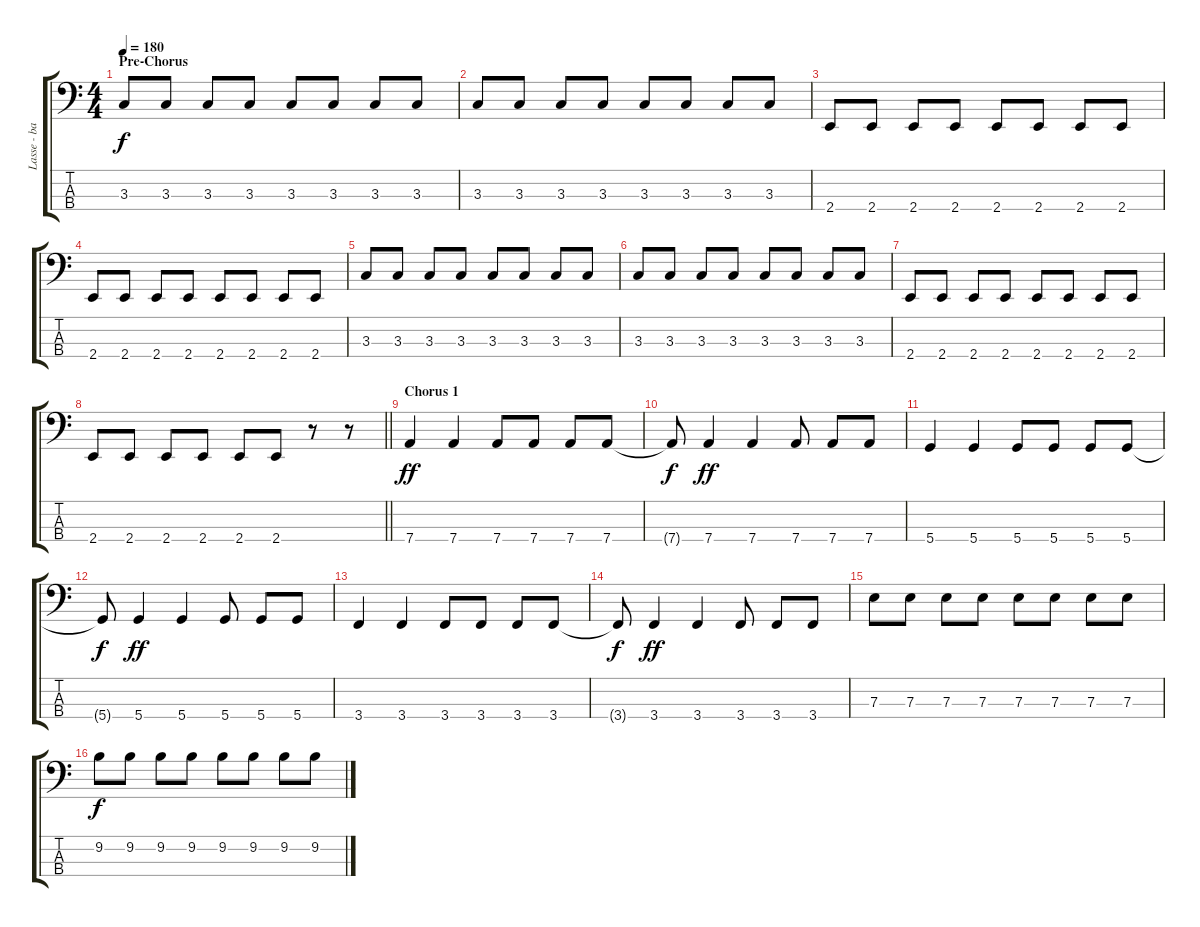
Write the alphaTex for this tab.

\track ("Lasse - bass" "Lasse - ba") {instrument electricbassfinger}
\staff {score tabs}
\tuning (G2 D2 A1 D1) {hide}
\ts (4 4)
\section ("" "Pre-Chorus")
\tempo 180
\clef f4
\ks c
3.3.8{dy f} 3.3.8 3.3.8 3.3.8 3.3.8 3.3.8 3.3.8 3.3.8 |
3.3.8 3.3.8 3.3.8 3.3.8 3.3.8 3.3.8 3.3.8 3.3.8 |
2.4.8 2.4.8 2.4.8 2.4.8 2.4.8 2.4.8 2.4.8 2.4.8 |
2.4.8 2.4.8 2.4.8 2.4.8 2.4.8 2.4.8 2.4.8 2.4.8 |
3.3.8 3.3.8 3.3.8 3.3.8 3.3.8 3.3.8 3.3.8 3.3.8 |
3.3.8 3.3.8 3.3.8 3.3.8 3.3.8 3.3.8 3.3.8 3.3.8 |
2.4.8 2.4.8 2.4.8 2.4.8 2.4.8 2.4.8 2.4.8 2.4.8 |
\barLineRight lightlight
2.4.8 2.4.8 2.4.8 2.4.8 2.4.8 2.4.8 r.8 r.8 |
\section ("" "Chorus 1")
7.4.4{dy ff} 7.4.4 7.4.8 7.4.8 7.4.8 7.4.8 |
7.4{t}.8{dy f} 7.4.4{dy ff} 7.4.4 7.4.8 7.4.8 7.4.8 |
5.4.4 5.4.4 5.4.8 5.4.8 5.4.8 5.4.8 |
5.4{t}.8{dy f} 5.4.4{dy ff} 5.4.4 5.4.8 5.4.8 5.4.8 |
3.4.4 3.4.4 3.4.8 3.4.8 3.4.8 3.4.8 |
3.4{t}.8{dy f} 3.4.4{dy ff} 3.4.4 3.4.8 3.4.8 3.4.8 |
7.3.8 7.3.8 7.3.8 7.3.8 7.3.8 7.3.8 7.3.8 7.3.8 |
9.2.8{dy f} 9.2.8 9.2.8 9.2.8 9.2.8 9.2.8 9.2.8 9.2.8
